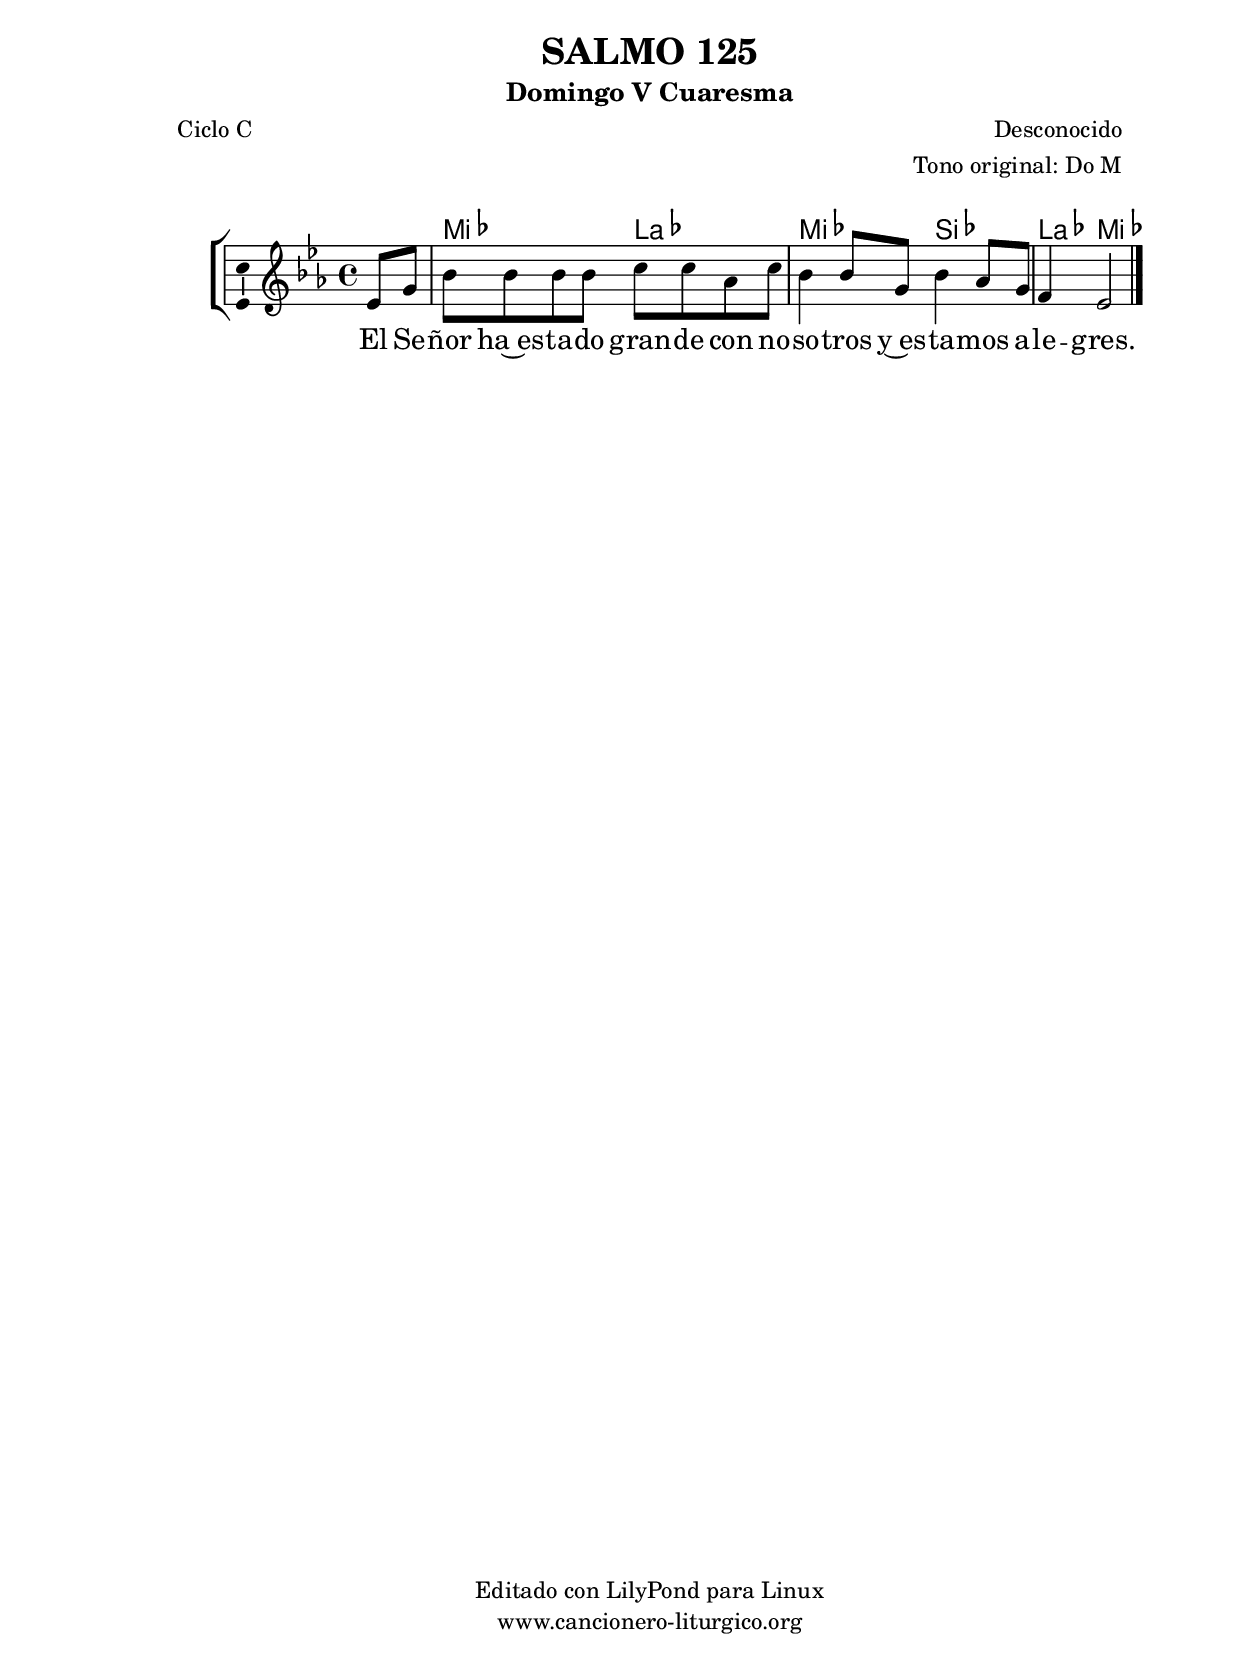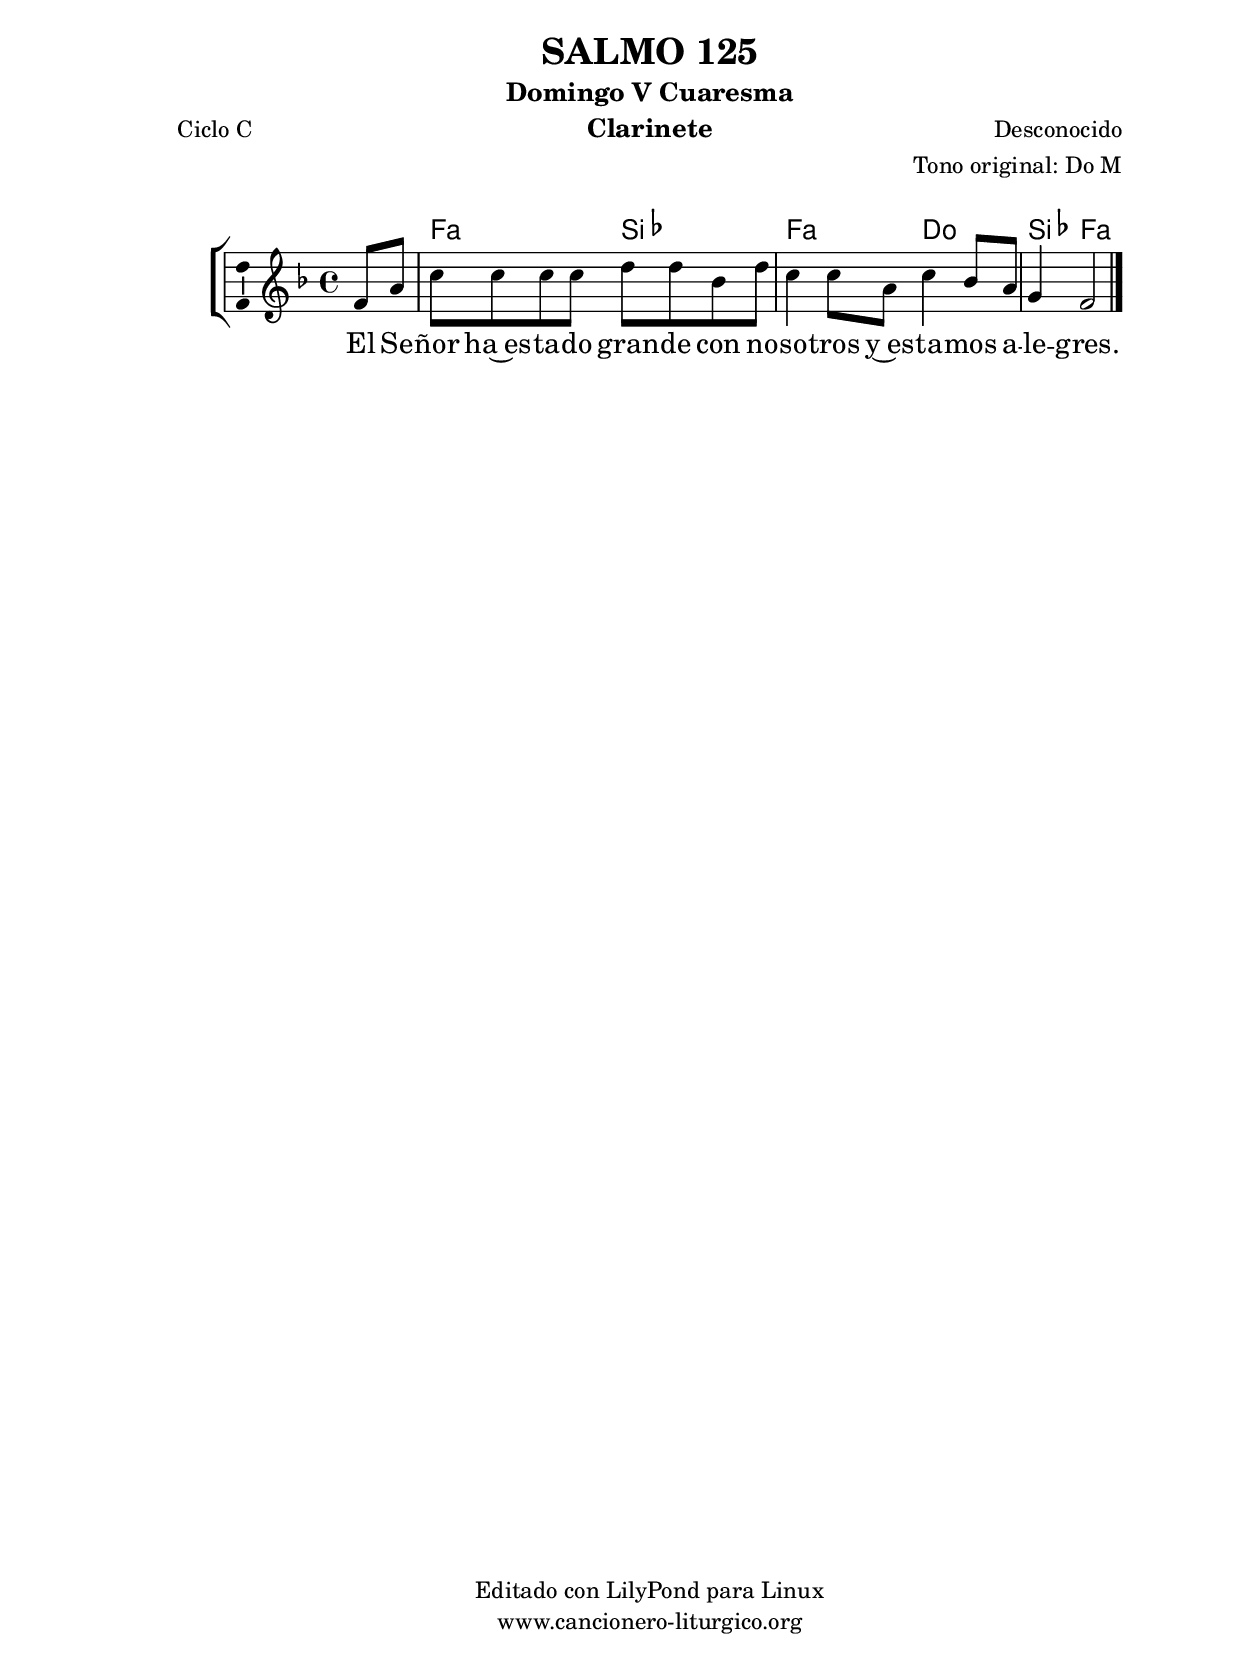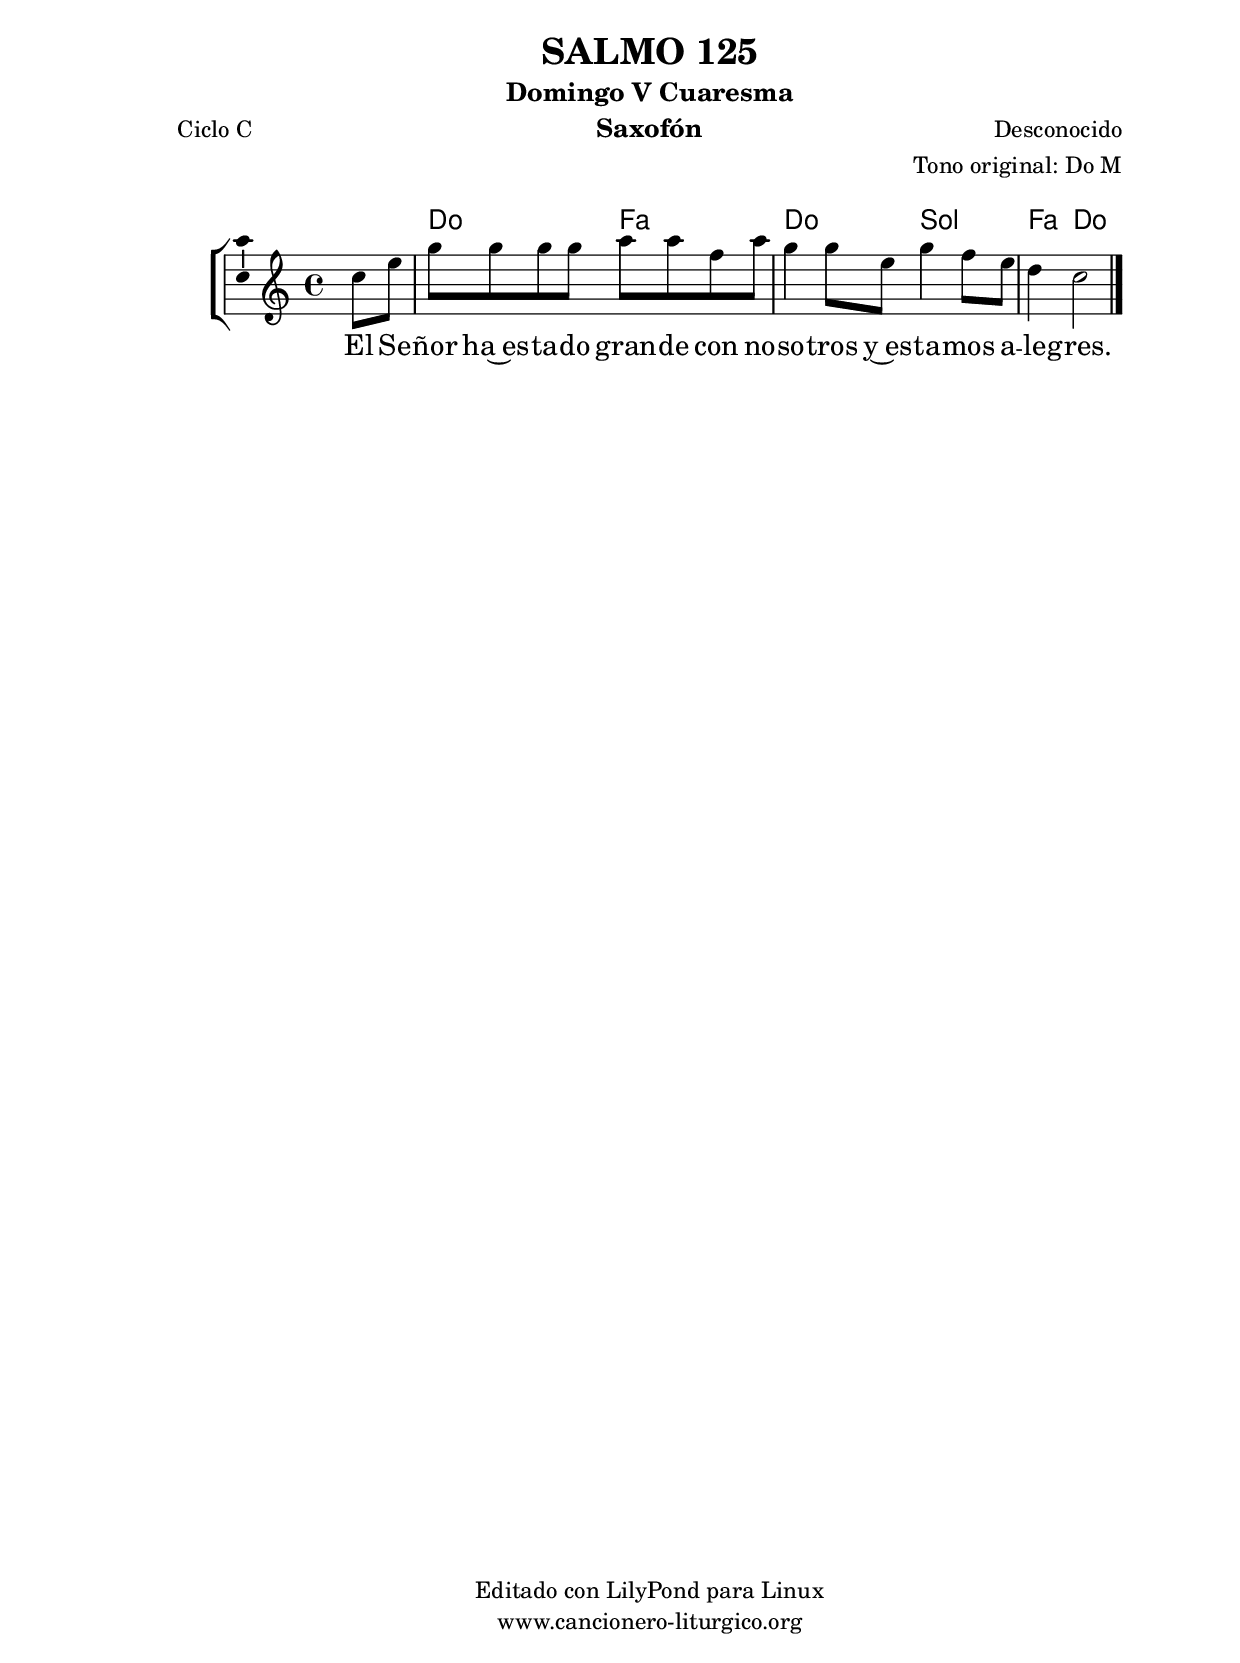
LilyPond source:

%
%para convertir .midi en .wav:
%timidity filename.midi -Ow -o finename.wav
%
%
%Para convertir de .wav a .mp3:
%lame -h -m j filename.wav
%
%
%para escuchar el midi:
%timidity nombrefichero.midi
%


%versión de lilypond para la que se ha escrito esta partitura:
\version "2.16.0"

	%Tamaño papel
	#(set-default-paper-size "a4")
	%Tamaño partitura
	#(set-global-staff-size 20)
	%No responde al pulsar sobre una nota
	#(ly:set-option 'point-and-click #f)

%parámetros del encabezamiento:
\header {
	title = "SALMO 125"
	subtitle = "Domingo V Cuaresma"
	composer = "Desconocido"
	poet = "Ciclo C"
	meter = ""
	arranger = "Tono original: Do M"
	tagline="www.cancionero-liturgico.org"
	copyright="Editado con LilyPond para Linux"
	}

%parámetros asociados al papel:
\paper  {
	oddHeaderMarkup = \markup {\fill-line { \on-the-fly #not-first-page \fromproperty #'header:title \on-the-fly #not-first-page \fromproperty #'header:composer }}
	evenHeaderMarkup = \markup {\fill-line { \fromproperty #'header:composer \fromproperty #'header:title }}
	#(set-paper-size "a4")
	print-page-number = ##f
	first-page-number = 1
	print-first-page-number = ##f
%	head-separation = 3.0 \cm
	top-margin = 2.0 \cm
	bottom-margin = 0.5\cm
%%%	bottom-margin = -1.0\cm
	left-margin = 3.0 \cm
	line-width = 16.0 \cm 
	indent = 8\mm
	interscoreline = 2.\mm
	between-system-space = 15\mm
%	para que las partituras no llenen la hoja:
	ragged-bottom = ##t
%	idem para la última hoja:
	ragged-last-bottom = ##f
%	para que las partituras llenen el ancho del papel:
	ragged-last = ##f
	after-title-space = 2.5 \cm
%page-count=1
system-count=1

	%Flexible Vertical Spacing
%	markup-markup-spacing =
%	#'((basic-distance . 15) (minimum-distance . 15) (padding . 3))
	markup-system-spacing =
	#'((basic-distance . 15) (minimum-distance . 15) (padding . 3))
	system-system-spacing =
	#'((basic-distance . 15) (minimum-distance . 15) (padding . 3))
	score-system-spacing =
	#'((basic-distance . 15) (minimum-distance . 15) (padding . 5))
%	top-system-spacing = % header
%	#'((basic-distance . 8) (minimum-distance . 0) (padding . 3))
%	top-markup-spacing =
%	#'((basic-distance . 20) (minimum-distance . 20) (padding . 3))
	last-bottom-spacing = % footer
	#'((basic-distance . 5) (minimum-distance . 5) (padding . 3))
%	score-markup-spacing =
%	#'((basic-distance . 16) (minimum-distance . 13) (padding . 3))

	}


%parámetros que afectan a toda la partitura:
global =  {
	%clave de sol (G):
	\clef G
	%armadura:
	\transpose c ees
	\key c \major
	\tempo 4=80
	\set Score.tempoHideNote = ##t
	}


acordes = {
	\italianChords
	\chordmode {
	\transpose c ees
{

s2 s
c f
c g f4 c2 s4

	}
	}
}

melodia = 
	\transpose c ees
{
	\relative c'{
	\time 4/4

s2. c8 e
g g g g a a f a
g4 g8 e g4 f8 e
d4 c2 s4

	\bar "|."
	}
	}


texto = \lyricmode {
El Se -- ñor ha~es -- ta -- do gran -- de con no -- so -- tros y~es -- ta -- mos a -- le -- gres.
	}


acordesStaff = \context ChordNames = acordesStaff <<
	\set chordChanges = ##t
	\acordes
	>>


vozStaff = \context Voice = vozStaff
\with {\consists "Ambitus_engraver"}
<<
%	\set Staff.instrumentName = ""
%	\set Staff.shortInstrumentName = ""
%	\set Staff.midiInstrument = #"clarinet"
%	\set Staff.midiInstrument = #"cello"
%	\set Staff.midiInstrument = #"flute"
	\set Staff.midiInstrument = #"electric guitar (jazz)"
%	\set Staff.midiInstrument = #"english horn"
%	\set Staff.midiInstrument = #"violin"
%	\set Staff.midiInstrument = #"glockenspiel"
	\set Staff.midiMinimumVolume = #0.7
	\set Staff.midiMaximumVolume = #0.9
	\global
	\melodia
	>>


textoStaff = \context Lyrics = textoStaff <<
	\lyricsto vozStaff \texto
	>>

\book {
	\score {
		\context ChoirStaff {
			\override StaffGroup.SystemStartBracket #'collapse-height = #1
			\override Score.SystemStartBar #'collapse-height = #1
			<<
			\acordesStaff
			\vozStaff
			\textoStaff
			>>
			}
		\layout {
	    		\context {
				\Lyrics
				\override LyricText #'font-size = #2
				}
	   		 \context {
				\Score
				%fontSize = #3
				\override StaffSymbol #'staff-space = #(magstep +3)
				%\override Beam #'thickness = #0.55
				%\override SpacingSpanner #'spacing-increment = #1.0
				%\override Slur #'height-limit = #1.5
				}
			}
		}
	\score {
		\unfoldRepeats
		\context ChoirStaff {
			<<
			\acordesStaff
			\vozStaff
			>>
			}
		\midi {
	  		\context {
	  			\Score
				tempoWholesPerMinute = #(ly:make-moment 70 4)
				}
			}
		}
	}

%Partitura para clarinete
#(define output-suffix "C")
\book {
	\header{
		instrument = "Clarinete"
		}
	\score {
		\context ChoirStaff {
			\override StaffGroup.SystemStartBracket #'collapse-height = #1
			\override Score.SystemStartBar #'collapse-height = #1
\transpose c d
			<<
			\acordesStaff
			\vozStaff
			\textoStaff
			>>
			}
		\layout {
	    		\context {
				\Lyrics
				\override LyricText #'font-size = #2
				}
	   		 \context {
				\Score
				%fontSize = #3
				\override StaffSymbol #'staff-space = #(magstep +3)
				%\override Beam #'thickness = #0.55
				%\override SpacingSpanner #'spacing-increment = #1.0
				%\override Slur #'height-limit = #1.5
				}
			}
		}
	}

%Partitura para saxofón
#(define output-suffix "S")
\book {
	\header{
		instrument = "Saxofón"
		}
	\score {
		\context ChoirStaff {
			\override StaffGroup.SystemStartBracket #'collapse-height = #1
			\override Score.SystemStartBar #'collapse-height = #1
\transpose c a
			<<
			\acordesStaff
			\vozStaff
			\textoStaff
			>>
			}
		\layout {
	    		\context {
				\Lyrics
				\override LyricText #'font-size = #2
				}
	   		 \context {
				\Score
				%fontSize = #3
				\override StaffSymbol #'staff-space = #(magstep +3)
				%\override Beam #'thickness = #0.55
				%\override SpacingSpanner #'spacing-increment = #1.0
				%\override Slur #'height-limit = #1.5
				}
			}
		}
	}

